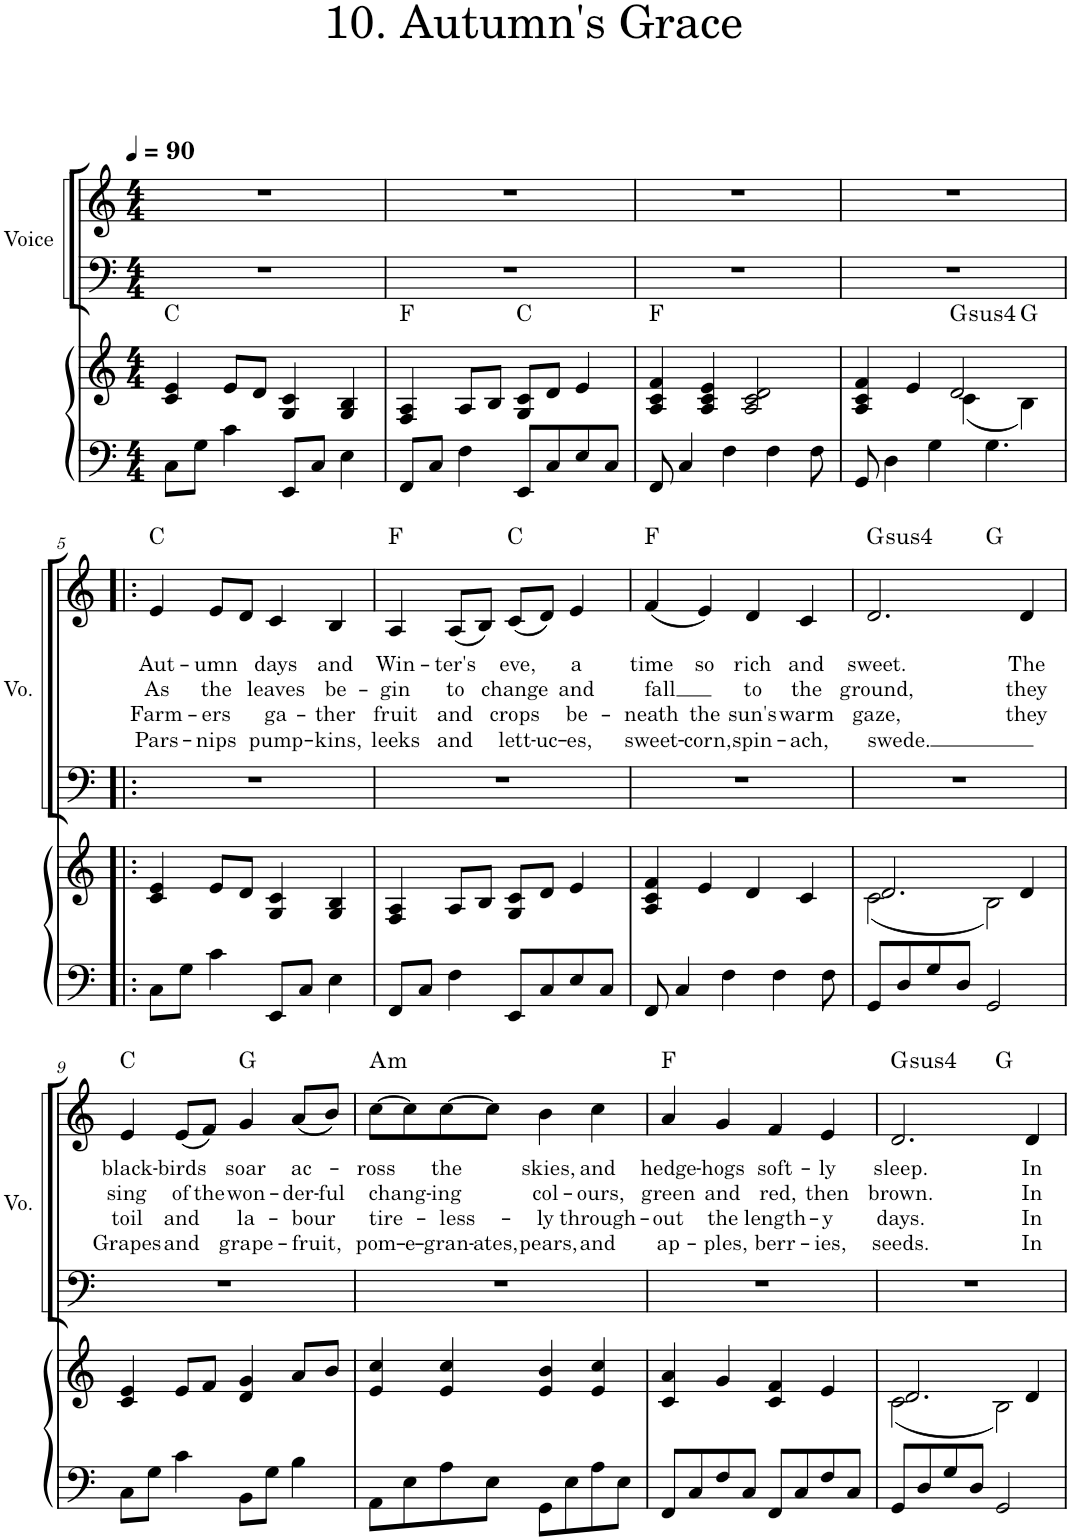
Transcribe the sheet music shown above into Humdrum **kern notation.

**kern	**kern	**harte	**kern	**kern	**text	**text	**text	**text	**harte
*part2	*part2	*part2	*part1	*part1	*part1	*part1	*part1	*part1	*part1
*staff4	*staff3	*	*staff2	*staff1	*staff1	*staff1	*staff1	*staff1	*
*I"Piano	*	*	*I"Voice	*	*	*	*	*	*
*I'Pno	*	*	*I'Vo.	*	*	*	*	*	*
*clefF4	*clefG2	*	*clefF4	*clefG2	*	*	*	*	*
*k[]	*k[]	*	*k[]	*k[]	*	*	*	*	*
*M4/4	*M4/4	*	*M4/4	*M4/4	*	*	*	*	*
*MM90	*MM90	*	*MM90	*MM90	*	*	*	*	*
=1	=1	=1	=1	=1	=1	=1	=1	=1	=1
8C\L	4c/ 4e/	C:maj	1r	1r	.	.	.	.	.
8G\J	.	.	.	.	.	.	.	.	.
4c\	8e/L	.	.	.	.	.	.	.	.
.	8d/J	.	.	.	.	.	.	.	.
8EE/L	4G/ 4c/	.	.	.	.	.	.	.	.
8C/J	.	.	.	.	.	.	.	.	.
4E\	4G/ 4B/	.	.	.	.	.	.	.	.
=2	=2	=2	=2	=2	=2	=2	=2	=2	=2
8FF/L	4F/ 4A/	F:maj	1r	1r	.	.	.	.	.
8C/J	.	.	.	.	.	.	.	.	.
4F\	8A/L	.	.	.	.	.	.	.	.
.	8B/J	.	.	.	.	.	.	.	.
8EE/L	8G/ 8c/L	C:maj	.	.	.	.	.	.	.
8C/	8d/J	.	.	.	.	.	.	.	.
8E/	4e/	.	.	.	.	.	.	.	.
8C/J	.	.	.	.	.	.	.	.	.
=3	=3	=3	=3	=3	=3	=3	=3	=3	=3
8FF/	4A/ 4c/ 4f/	F:maj	1r	1r	.	.	.	.	.
4C/	.	.	.	.	.	.	.	.	.
.	4A/ 4c/ 4e/	.	.	.	.	.	.	.	.
4F\	.	.	.	.	.	.	.	.	.
.	2A/ 2c/ 2d/	.	.	.	.	.	.	.	.
4F\	.	.	.	.	.	.	.	.	.
8F\	.	.	.	.	.	.	.	.	.
=4	=4	=4	=4	=4	=4	=4	=4	=4	=4
*	*^	*	*	*	*	*	*	*	*
8GG/	4A/ 4c/ 4f/	2ryy	.	1r	1r	.	.	.	.	.
4D\	.	.	.	.	.	.	.	.	.	.
.	4e/	.	.	.	.	.	.	.	.	.
4G\	.	.	.	.	.	.	.	.	.	.
!	!	!	!LO:H:kt=4	!	!	!	!	!	!	!
.	2d/	(4c\	G:sus4	.	.	.	.	.	.	.
4.G\	.	.	.	.	.	.	.	.	.	.
.	.	4B\)	G:maj	.	.	.	.	.	.	.
!!LO:LB:g=z
=5!|:	=5!|:	=5!|:	=5!|:	=5!|:	=5!|:	=5!|:	=5!|:	=5!|:	=5!|:	=5!|:
!	!	!	!	!	!	!LO:LY:b	!LO:LY:b	!LO:LY:b	!LO:LY:b	!
*	*v	*v	*	*	*	*	*	*	*	*
8C\L	4c/ 4e/	.	1r	4e/	Aut-	As	Farm-	Pars-	C:maj
8G\J	.	.	.	.	.	.	.	.	.
!	!	!	!	!	!LO:LY:b	!LO:LY:b	!LO:LY:b	!LO:LY:b	!
4c\	8e/L	.	.	8e/L	-umn	the	-ers	-nips	.
.	8d/J	.	.	8d/J	.	.	.	.	.
!	!	!	!	!	!LO:LY:b	!LO:LY:b	!LO:LY:b	!LO:LY:b	!
8EE/L	4G/ 4c/	.	.	4c/	days	leaves	ga-	pump-	.
8C/J	.	.	.	.	.	.	.	.	.
!	!	!	!	!	!LO:LY:b	!LO:LY:b	!LO:LY:b	!LO:LY:b	!
4E\	4G/ 4B/	.	.	4B/	and	be-	-ther	-kins,	.
=6	=6	=6	=6	=6	=6	=6	=6	=6	=6
!	!	!	!	!	!LO:LY:b	!LO:LY:b	!LO:LY:b	!LO:LY:b	!
8FF/L	4F/ 4A/	.	1r	4A/	Win-	-gin	fruit	leeks	F:maj
8C/J	.	.	.	.	.	.	.	.	.
!	!	!	!	!	!LO:LY:b	!LO:LY:b	!LO:LY:b	!LO:LY:b	!
4F\	8A/L	.	.	(8A/L	-ter's	to	and	and	.
.	8B/J	.	.	8B/J)	.	.	.	.	.
!	!	!	!	!	!LO:LY:b	!LO:LY:b	!LO:LY:b	!LO:LY:b	!
8EE/L	8G/ 8c/L	.	.	(8c/L	eve,	change	crops	lett-	C:maj
!	!	!	!	!	!	!	!	!LO:LY:b	!
8C/	8d/J	.	.	8d/J)	.	.	.	-uc-	.
!	!	!	!	!	!LO:LY:b	!LO:LY:b	!LO:LY:b	!LO:LY:b	!
8E/	4e/	.	.	4e/	a	and	be-	-es,	.
8C/J	.	.	.	.	.	.	.	.	.
=7	=7	=7	=7	=7	=7	=7	=7	=7	=7
!	!	!	!	!	!LO:LY:b	!LO:LY:b	!LO:LY:b	!LO:LY:b	!
8FF/	4A/ 4c/ 4f/	.	1r	(4f/	time	fall	-neath	sweet-	F:maj
4C/	.	.	.	.	.	.	.	.	.
!	!	!	!	!	!LO:LY:b	!	!LO:LY:b	!LO:LY:b	!
.	4e/	.	.	4e/)	so	.	the	-corn,	.
4F\	.	.	.	.	.	.	.	.	.
!	!	!	!	!	!LO:LY:b	!LO:LY:b	!LO:LY:b	!LO:LY:b	!
.	4d/	.	.	4d/	rich	to	sun's	spin-	.
4F\	.	.	.	.	.	.	.	.	.
!	!	!	!	!	!LO:LY:b	!LO:LY:b	!LO:LY:b	!LO:LY:b	!
.	4c/	.	.	4c/	and	the	warm	-ach,	.
8F\	.	.	.	.	.	.	.	.	.
=8	=8	=8	=8	=8	=8	=8	=8	=8	=8
*	*^	*	*	*	*	*	*	*	*
!	!	!	!	!	!	!LO:LY:b	!LO:LY:b	!LO:LY:b	!LO:LY:b	!LO:H:kt=4
*	*	*	*	*	*^	*	*	*	*	*
8GG/L	2.d/	(2c\	.	1r	2.d/	2ryy	sweet.	ground,	gaze,	swede.	G:sus4
8D/	.	.	.	.	.	.	.	.	.	.	.
8G/	.	.	.	.	.	.	.	.	.	.	.
8D/J	.	.	.	.	.	.	.	.	.	.	.
2GG/	.	2B\)	.	.	.	2ryy	.	.	.	.	G:maj
!	!	!	!	!	!	!	!LO:LY:b	!LO:LY:b	!LO:LY:b	!	!
.	4d/	.	.	.	4d/	.	The	they	they	.	.
*	*v	*v	*	*	*	*	*	*	*	*	*
!!LO:LB:g=z
=9	=9	=9	=9	=9	=9	=9	=9	=9	=9	=9
!	!	!	!	!	!	!LO:LY:b	!LO:LY:b	!LO:LY:b	!LO:LY:b	!
*	*	*	*	*v	*v	*	*	*	*	*
8C\L	4c/ 4e/	.	1r	4e/	black-	sing	toil	Grapes	C:maj
8G\J	.	.	.	.	.	.	.	.	.
!	!	!	!	!	!LO:LY:b	!LO:LY:b	!LO:LY:b	!LO:LY:b	!
4c\	8e/L	.	.	(8e/L	-birds	of	and	and	.
!	!	!	!	!	!	!LO:LY:b	!	!	!
.	8f/J	.	.	8f/J)	.	the	.	.	.
!	!	!	!	!	!LO:LY:b	!LO:LY:b	!LO:LY:b	!LO:LY:b	!
8BB\L	4d/ 4g/	.	.	4g/	soar	won-	la-	grape-	G:maj
8G\J	.	.	.	.	.	.	.	.	.
!	!	!	!	!	!LO:LY:b	!LO:LY:b	!LO:LY:b	!LO:LY:b	!
4B\	8a/L	.	.	(8a/L	ac-	-der-	-bour	-fruit,	.
!	!	!	!	!	!	!LO:LY:b	!	!	!
.	8b/J	.	.	8b/J)	.	-ful	.	.	.
=10	=10	=10	=10	=10	=10	=10	=10	=10	=10
!	!	!	!	!	!LO:LY:b	!LO:LY:b	!LO:LY:b	!LO:LY:b	!LO:H:kt=m
8AA\L	4e/ 4cc/	.	1r	[8cc\L	-ross	chang-	tire-	pom-	A:min
!	!	!	!	!	!	!	!	!LO:LY:b	!
8E\	.	.	.	8cc\]	.	.	.	-e-	.
!	!	!	!	!	!LO:LY:b	!LO:LY:b	!LO:LY:b	!LO:LY:b	!
8A\	4e/ 4cc/	.	.	[8cc\	the	-ing	-less-	-gran-	.
!	!	!	!	!	!	!	!	!LO:LY:b	!
8E\J	.	.	.	8cc\J]	.	.	.	-ates,	.
!	!	!	!	!	!LO:LY:b	!LO:LY:b	!LO:LY:b	!LO:LY:b	!
8GG\L	4e/ 4b/	.	.	4b\	skies,	col-	-ly	pears,	.
8E\	.	.	.	.	.	.	.	.	.
!	!	!	!	!	!LO:LY:b	!LO:LY:b	!LO:LY:b	!LO:LY:b	!
8A\	4e/ 4cc/	.	.	4cc\	and	-ours,	through-	and	.
8E\J	.	.	.	.	.	.	.	.	.
=11	=11	=11	=11	=11	=11	=11	=11	=11	=11
!	!	!	!	!	!LO:LY:b	!LO:LY:b	!LO:LY:b	!LO:LY:b	!
8FF/L	4c/ 4a/	.	1r	4a/	hedge-	green	-out	ap-	F:maj
8C/	.	.	.	.	.	.	.	.	.
!	!	!	!	!	!LO:LY:b	!LO:LY:b	!LO:LY:b	!LO:LY:b	!
8F/	4g/	.	.	4g/	-hogs	and	the	-ples,	.
8C/J	.	.	.	.	.	.	.	.	.
!	!	!	!	!	!LO:LY:b	!LO:LY:b	!LO:LY:b	!LO:LY:b	!
8FF/L	4c/ 4f/	.	.	4f/	soft-	red,	length-	berr-	.
8C/	.	.	.	.	.	.	.	.	.
!	!	!	!	!	!LO:LY:b	!LO:LY:b	!LO:LY:b	!LO:LY:b	!
8F/	4e/	.	.	4e/	-ly	then	-y	-ies,	.
8C/J	.	.	.	.	.	.	.	.	.
=12	=12	=12	=12	=12	=12	=12	=12	=12	=12
*	*^	*	*	*	*	*	*	*	*
!	!	!	!	!	!	!LO:LY:b	!LO:LY:b	!LO:LY:b	!LO:LY:b	!LO:H:kt=4
*	*	*	*	*	*^	*	*	*	*	*
8GG/L	2.d/	(2c\	.	1r	2.d/	2ryy	sleep.	brown.	days.	seeds.	G:sus4
8D/	.	.	.	.	.	.	.	.	.	.	.
8G/	.	.	.	.	.	.	.	.	.	.	.
8D/J	.	.	.	.	.	.	.	.	.	.	.
2GG/	.	2B\)	.	.	.	2ryy	.	.	.	.	G:maj
!	!	!	!	!	!	!	!LO:LY:b	!LO:LY:b	!LO:LY:b	!LO:LY:b	!
.	4d/	.	.	.	4d/	.	In	In	In	In	.
*	*v	*v	*	*	*v	*v	*	*	*	*	*
=	=	=	=	=	=	=	=	=	=
*-	*-	*-	*-	*-	*-	*-	*-	*-	*-
